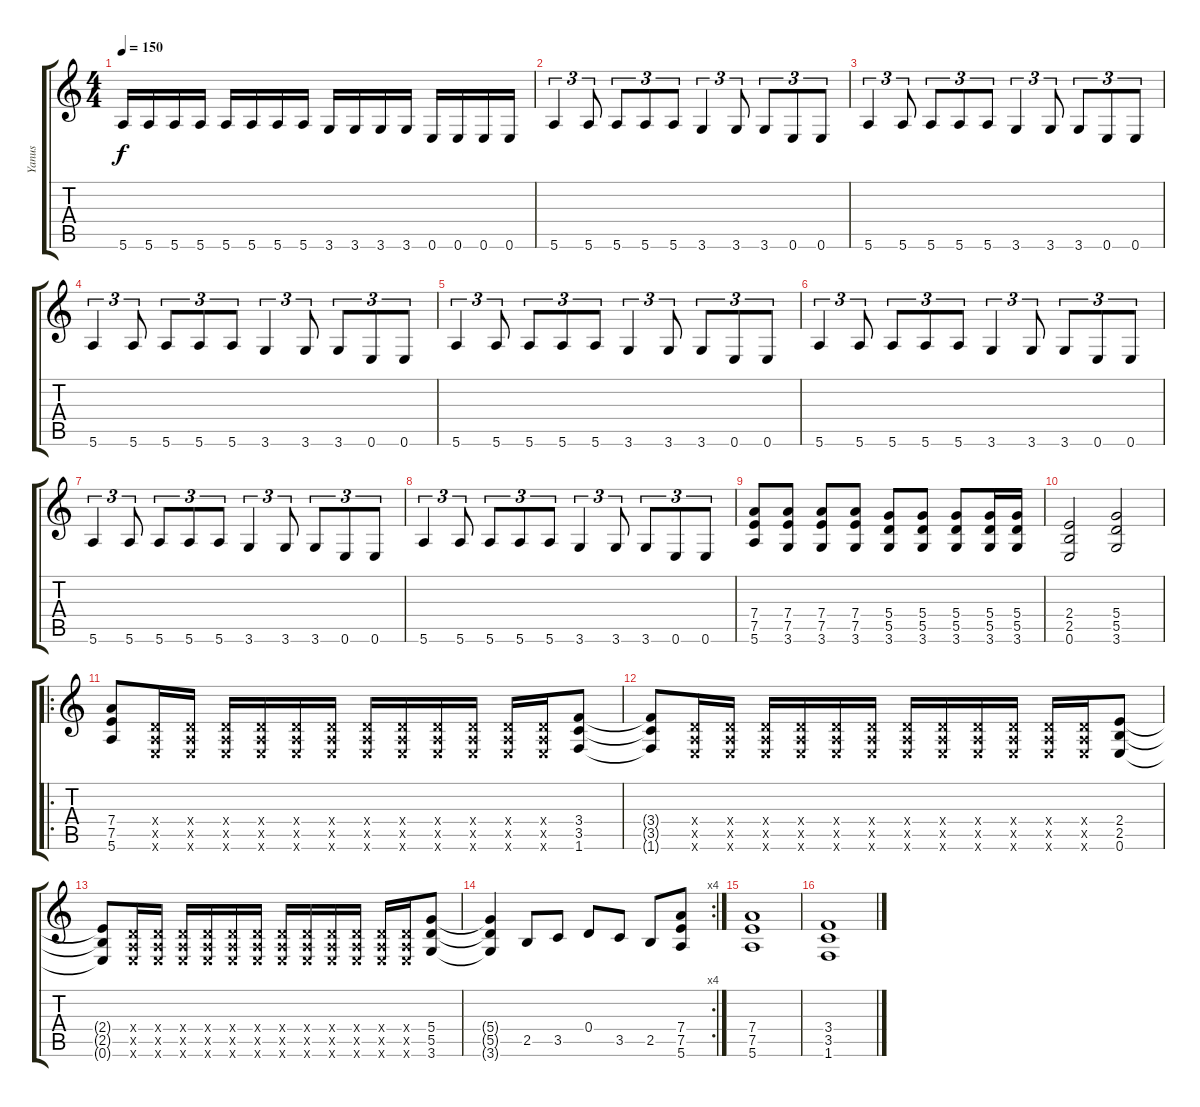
\track ("Yanus" "Yanus") {instrument overdrivenguitar}
\staff {score tabs}
\tuning (E4 B3 G3 D3 A2 E2) {hide}
\ts (4 4)
\tempo 150
\clef g2
\ks c
5.6.16{dy f} 5.6.16 5.6.16 5.6.16 5.6.16 5.6.16 5.6.16 5.6.16 3.6.16 3.6.16 3.6.16 3.6.16 0.6.16 0.6.16 0.6.16 0.6.16 |
5.6.4{tu (3 2)} 5.6.8{tu (3 2)} 5.6.8{tu (3 2)} 5.6.8{tu (3 2)} 5.6.8{tu (3 2)} 3.6.4{tu (3 2)} 3.6.8{tu (3 2)} 3.6.8{tu (3 2)} 0.6.8{tu (3 2)} 0.6.8{tu (3 2)} |
5.6.4{tu (3 2)} 5.6.8{tu (3 2)} 5.6.8{tu (3 2)} 5.6.8{tu (3 2)} 5.6.8{tu (3 2)} 3.6.4{tu (3 2)} 3.6.8{tu (3 2)} 3.6.8{tu (3 2)} 0.6.8{tu (3 2)} 0.6.8{tu (3 2)} |
5.6.4{tu (3 2)} 5.6.8{tu (3 2)} 5.6.8{tu (3 2)} 5.6.8{tu (3 2)} 5.6.8{tu (3 2)} 3.6.4{tu (3 2)} 3.6.8{tu (3 2)} 3.6.8{tu (3 2)} 0.6.8{tu (3 2)} 0.6.8{tu (3 2)} |
5.6.4{tu (3 2)} 5.6.8{tu (3 2)} 5.6.8{tu (3 2)} 5.6.8{tu (3 2)} 5.6.8{tu (3 2)} 3.6.4{tu (3 2)} 3.6.8{tu (3 2)} 3.6.8{tu (3 2)} 0.6.8{tu (3 2)} 0.6.8{tu (3 2)} |
5.6.4{tu (3 2)} 5.6.8{tu (3 2)} 5.6.8{tu (3 2)} 5.6.8{tu (3 2)} 5.6.8{tu (3 2)} 3.6.4{tu (3 2)} 3.6.8{tu (3 2)} 3.6.8{tu (3 2)} 0.6.8{tu (3 2)} 0.6.8{tu (3 2)} |
5.6.4{tu (3 2)} 5.6.8{tu (3 2)} 5.6.8{tu (3 2)} 5.6.8{tu (3 2)} 5.6.8{tu (3 2)} 3.6.4{tu (3 2)} 3.6.8{tu (3 2)} 3.6.8{tu (3 2)} 0.6.8{tu (3 2)} 0.6.8{tu (3 2)} |
5.6.4{tu (3 2)} 5.6.8{tu (3 2)} 5.6.8{tu (3 2)} 5.6.8{tu (3 2)} 5.6.8{tu (3 2)} 3.6.4{tu (3 2)} 3.6.8{tu (3 2)} 3.6.8{tu (3 2)} 0.6.8{tu (3 2)} 0.6.8{tu (3 2)} |
(7.4 7.5 5.6).8 (7.4 7.5 3.6).8 (7.4 7.5 3.6).8 (7.4 7.5 3.6).8 (5.4 5.5 3.6).8 (5.4 5.5 3.6).8 (5.4 5.5 3.6).8 (5.4 5.5 3.6).16 (5.4 5.5 3.6).16 |
(2.4 2.5 0.6).2 (5.4 5.5 3.6).2 |
\ro
(7.4 7.5 5.6).8 (0.4{x} 0.5{x} 0.6{x}).16 (0.4{x} 0.5{x} 0.6{x}).16 (0.4{x} 0.5{x} 0.6{x}).16 (0.4{x} 0.5{x} 0.6{x}).16 (0.4{x} 0.5{x} 0.6{x}).16 (0.4{x} 0.5{x} 0.6{x}).16 (0.4{x} 0.5{x} 0.6{x}).16 (0.4{x} 0.5{x} 0.6{x}).16 (0.4{x} 0.5{x} 0.6{x}).16 (0.4{x} 0.5{x} 0.6{x}).16 (0.4{x} 0.5{x} 0.6{x}).16 (0.4{x} 0.5{x} 0.6{x}).16 (3.4 3.5 1.6).8 |
(3.4{t} 3.5{t} 1.6{t}).8 (0.4{x} 0.5{x} 0.6{x}).16 (0.4{x} 0.5{x} 0.6{x}).16 (0.4{x} 0.5{x} 0.6{x}).16 (0.4{x} 0.5{x} 0.6{x}).16 (0.4{x} 0.5{x} 0.6{x}).16 (0.4{x} 0.5{x} 0.6{x}).16 (0.4{x} 0.5{x} 0.6{x}).16 (0.4{x} 0.5{x} 0.6{x}).16 (0.4{x} 0.5{x} 0.6{x}).16 (0.4{x} 0.5{x} 0.6{x}).16 (0.4{x} 0.5{x} 0.6{x}).16 (0.4{x} 0.5{x} 0.6{x}).16 (2.4 2.5 0.6).8 |
(2.4{t} 2.5{t} 0.6{t}).8 (0.4{x} 0.5{x} 0.6{x}).16 (0.4{x} 0.5{x} 0.6{x}).16 (0.4{x} 0.5{x} 0.6{x}).16 (0.4{x} 0.5{x} 0.6{x}).16 (0.4{x} 0.5{x} 0.6{x}).16 (0.4{x} 0.5{x} 0.6{x}).16 (0.4{x} 0.5{x} 0.6{x}).16 (0.4{x} 0.5{x} 0.6{x}).16 (0.4{x} 0.5{x} 0.6{x}).16 (0.4{x} 0.5{x} 0.6{x}).16 (0.4{x} 0.5{x} 0.6{x}).16 (0.4{x} 0.5{x} 0.6{x}).16 (5.4 5.5 3.6).8 |
\rc 4
(5.4{t} 5.5{t} 3.6{t}).4 2.5.8 3.5.8 0.4.8 3.5.8 2.5.8 (7.4 7.5 5.6).8 |
(7.4 7.5 5.6).1 |
(3.4 3.5 1.6).1
